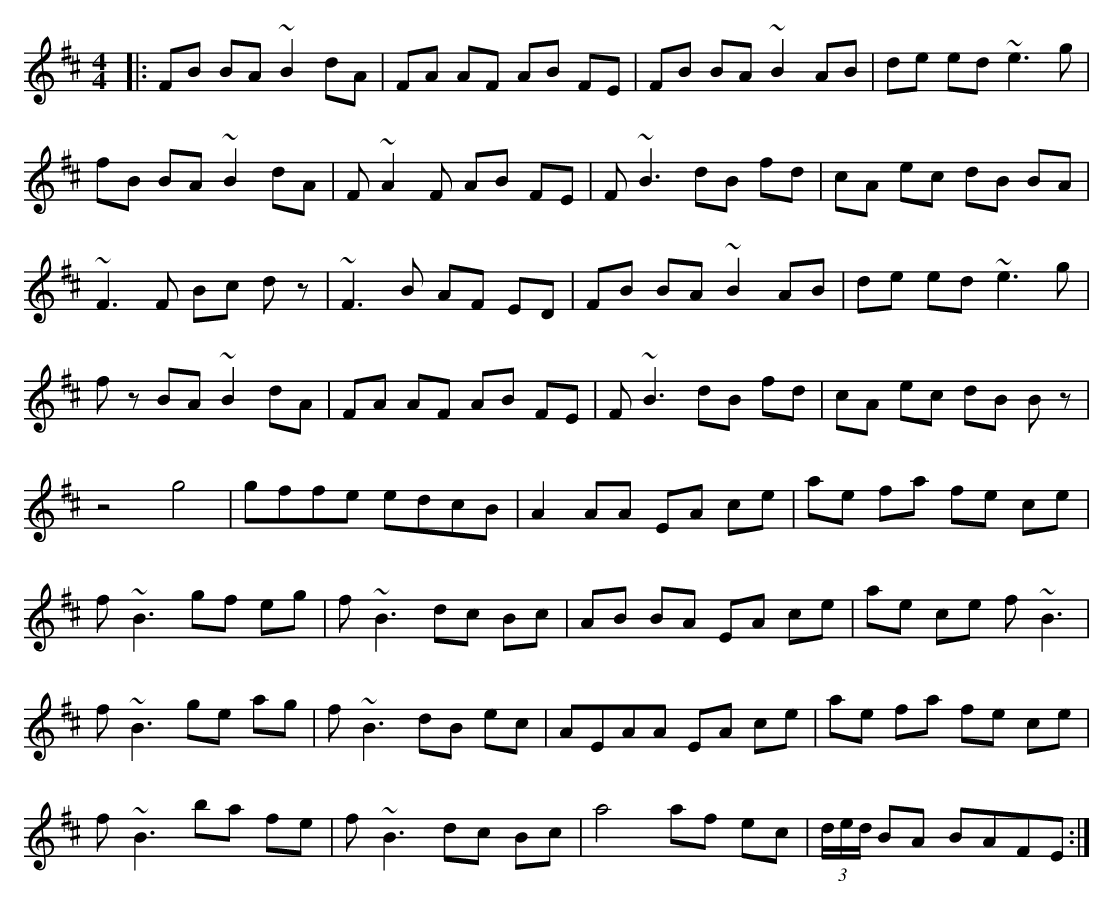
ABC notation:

X:1
M:4/4
K:D
|:FB BA ~B2 dA|FA AF AB FE|FB BA ~B2 AB|de ed ~e3g|
fB BA ~B2 dA|F~A2F AB FE|F ~B3 dB fd|cA ec dB BA|
~F3F Bc dz|~F3B AF ED|FB BA ~B2 AB|de ed ~e3g|
fz BA ~B2 dA|FA AF AB FE|F~B3 dB fd|cA ec dB Bz|
z4g4|gffe edcB|A2 AA EA ce|ae fa fe ce|
f~B3 gf eg|f~B3 dc Bc|AB BA EA ce|ae ce f~B3|
f~B3 ge ag|f~B3 dB ec|AEAA EA ce|ae fa fe ce|
f~B3 ba fe|f~B3 dc Bc|a4 af ec|(3d/e/d/ BA BAFE:|
